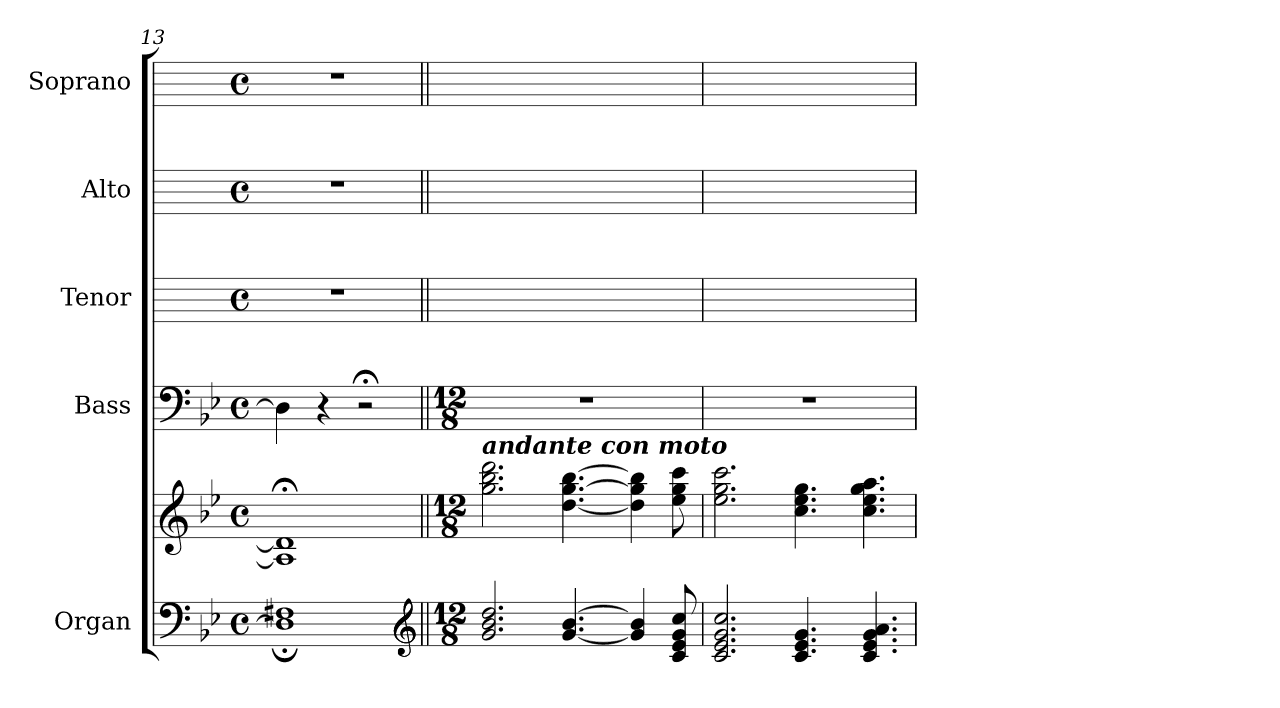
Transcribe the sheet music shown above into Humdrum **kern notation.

**kern	**kern	**kern	**kern	**kern	**kern
*part5	*part5	*part4	*part3	*part2	*part1
*staff6	*staff5	*staff4	*staff3	*staff2	*staff1
*I"Organ	*	*I"Bass	*I"Tenor	*I"Alto	*I"Soprano
*	*	*I'B	*I'T	*I'A	*I'S
*clefF4	*clefG2	*clefF4	*	*	*
*k[b-e-]	*k[b-e-]	*k[b-e-]	*	*	*
*B-:	*B-:	*B-:	*	*	*
*M4/4	*M4/4	*M4/4	*M4/4	*M4/4	*M4/4
*met(c)	*met(c)	*met(c)	*met(c)	*met(c)	*met(c)
=13	=13	=13	=13	=13	=13
*^	*^	*	*	*	*
1F#X/	1D;\]	1A];< 1d];<	1ryy	4D]	1r	1r	1r
.	.	.	.	4r	.	.	.
.	.	.	.	2r;<	.	.	.
*clefG2	*	*	*	*	*	*	*
=14||	=14||	=14||	=14||	=14||	=14||	=14||	=14||
*M12/8	*	*M12/8	*	*M12/8	*	*	*
!	!	!LO:TX:a:Bi:t=andante con moto	!	!	!	!	!
!	!	!	!	!LO:N:vis=1	!	!	!
2.g/ 2.b-/ 2.dd/	1ryy	1ryy	2.gg\ 2.bb-\ 2.ddd\	1.r	1.r	1.r	1.r
[4.g/ [4.b-/	.	.	[4.dd\ [4.gg\ [4.bb-\	.	.	.	.
.	8ryy	8ryy	.	.	.	.	.
4g/] 4b-/]	4.ryy	4.ryy	4dd\] 4gg\] 4bb-\]	.	.	.	.
8c/ 8e-/ 8g/ 8cc/	.	.	8ee-\ 8gg\ 8ccc\	.	.	.	.
=15	=15	=15	=15	=15	=15	=15	=15
!	!	!	!	!LO:N:vis=1	!	!	!
2.c/ 2.e-/ 2.g/ 2.cc/	1ryy	1ryy	2.ee-\ 2.gg\ 2.ccc\	1.r	1.r	1.r	1.r
4.c/ 4.e-/ 4.g/	.	.	4.cc\ 4.ee-\ 4.gg\	.	.	.	.
.	8ryy	8ryy	.	.	.	.	.
4.c/ 4.e-/ 4.g/ 4.a/	4.ryy	4.ryy	4.cc\ 4.ee-\ 4.gg\ 4.aa\	.	.	.	.
*v	*v	*	*	*	*	*	*
*	*v	*v	*	*	*	*
=	=	=	=	=	=
*-	*-	*-	*-	*-	*-
